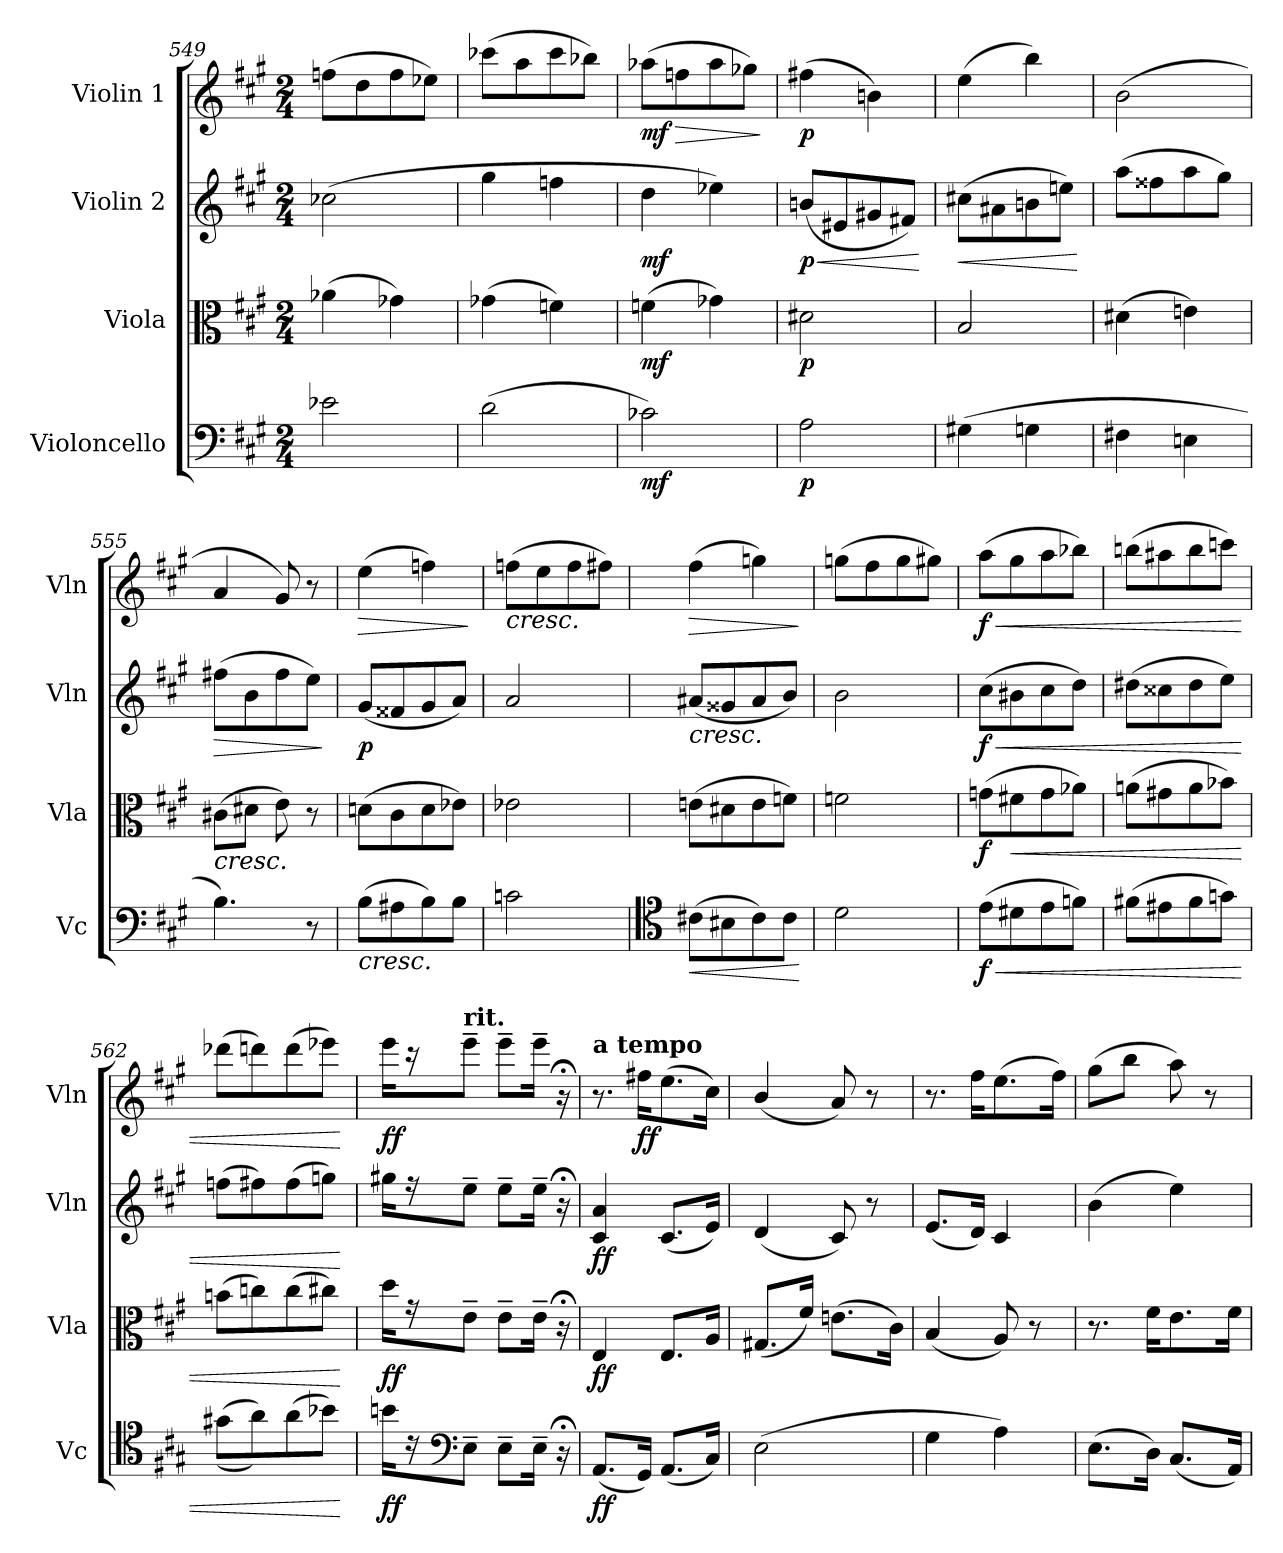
**kern	**dynam	**kern	**dynam	**kern	**dynam	**kern	**dynam
*part4	*part4	*part3	*part3	*part2	*part2	*part1	*part1
*staff4	*staff4	*staff3	*staff3	*staff2	*staff2	*staff1	*staff1
*I"Violoncello	*	*I"Viola	*	*I"Violin 2	*	*I"Violin 1	*
*I'Vc	*	*I'Vla	*	*I'Vln	*	*I'Vln	*
*clefF4	*	*clefC3	*	*clefG2	*	*clefG2	*
*k[f#c#g#]	*	*k[f#c#g#]	*	*k[f#c#g#]	*	*k[f#c#g#]	*
*M2/4	*	*M2/4	*	*M2/4	*	*M2/4	*
=549	=549	=549	=549	=549	=549	=549	=549
2e-X\	.	(>4a-X\	.	(>2cc-X\	.	(>8ffn\L	.
.	.	.	.	.	.	8dd\	.
.	.	4g-X\)	.	.	.	8ff\	.
.	.	.	.	.	.	8ee-X\J)	.
=550	=550	=550	=550	=550	=550	=550	=550
(>2d\	.	(>4g-X\	.	4gg#\	.	(>8ccc-X\L	.
.	.	.	.	.	.	8aa\	.
.	.	4fn\)	.	4ffn\	.	8ccc-\	.
.	.	.	.	.	.	8bb-X\J)	.
=551	=551	=551	=551	=551	=551	=551	=551
!	!LO:DY:b	!	!LO:DY:b	!	!LO:DY:b	!	!LO:DY:b
2c-X\)	mf	(>4fn\	mf	4dd\	mf	(>8aa-X\L	mf
!	!	!	!	!	!	!	!LO:HP:b
.	.	.	.	.	.	8ffn\	>
.	.	4g-X\)	.	4ee-X\)	.	8aa-\	.
.	.	.	.	.	.	8gg-X\J)	.
.	.	.	.	.	.	.	]
!!LO:PB:g=z
=552	=552	=552	=552	=552	=552	=552	=552
!	!LO:DY:b	!	!LO:DY:b	!	!LO:HP:b	!	!
!	!	!	!	!	!LO:DY:n=1:b	!	!LO:DY:b
2A\	p	2d#X\	p	(<8bn/L	< p	(>4ff#X\	p
.	.	.	.	8e#X/	.	.	.
.	.	.	.	8g#X/	.	4bn\)	.
.	.	.	.	8f#X/J)	.	.	.
.	.	.	.	.	[	.	.
=553	=553	=553	=553	=553	=553	=553	=553
!	!	!	!	!	!LO:HP:b	!	!
(>4G#X\	.	2B/	.	(>8cc#X\L	<	(>4ee\	.
.	.	.	.	8a#X\	.	.	.
4Gn\	.	.	.	8bn\	.	4bb\)	.
.	.	.	.	8een\J)	.	.	.
.	.	.	.	.	[	.	.
=554	=554	=554	=554	=554	=554	=554	=554
4F#X\	.	(>4d#X\	.	(>8aa\L	.	(>2b\	.
.	.	.	.	8ff##X\	.	.	.
4En\	.	4en\)	.	8aa\	.	.	.
.	.	.	.	8gg#\J)	.	.	.
=555	=555	=555	=555	=555	=555	=555	=555
!	!	!LO:TX:b:i:t=cresc.	!	!	!	!	!
!	!	!	!	!	!LO:HP:b	!	!
4.B\)	.	(>8c#X\L	.	(>8ff#X\L	>	4a/	.
.	.	8d#X\J	.	8b\	.	.	.
.	.	8e\)	.	8ff#\	.	8g#/)	.
8r	.	8r	.	8ee\J)	.	8r	.
.	.	.	.	.	]	.	.
=556	=556	=556	=556	=556	=556	=556	=556
!LO:TX:b:i:t=cresc.	!	!	!	!	!	!	!
!	!	!	!	!	!LO:DY:b	!	!LO:HP:b
(>8B\L	.	(>8dn\L	.	(<8g#/L	p	(>4ee\	>
8A#X\	.	8c#\	.	8f##X/	.	.	.
8B\)	.	8d\	.	8g#/	.	4ffn\)	.
8B\J	.	8e-X\J)	.	8a/J)	.	.	.
.	.	.	.	.	.	.	]
=557	=557	=557	=557	=557	=557	=557	=557
!	!	!	!	!	!	!LO:TX:b:i:t=cresc.	!
2cn\	.	2e-X\	.	2a/	.	(>8ffn\L	.
.	.	.	.	.	.	8ee\	.
.	.	.	.	.	.	8ff\	.
.	.	.	.	.	.	8ff#X\J)	.
=558	=558	=558	=558	=558	=558	=558	=558
*clefC4	*	*	*	*	*	*	*
!	!	!	!	!LO:TX:b:i:t=cresc.	!	!	!
!	!LO:HP:b	!	!	!	!	!	!LO:HP:b
(>8c#X\L	<	(>8en\L	.	(<8a#X/L	.	(>4ff#\	>
8B#X\	.	8d#X\	.	8g##X/	.	.	.
8c#\)	.	8e\	.	8a#/	.	4ggn\)	.
8c#\J	.	8fn\J)	.	8b/J)	.	.	.
.	[	.	.	.	.	.	]
=559	=559	=559	=559	=559	=559	=559	=559
2d\	.	2fn\	.	2b\	.	(>8ggn\L	.
.	.	.	.	.	.	8ff#\	.
.	.	.	.	.	.	8gg\	.
.	.	.	.	.	.	8gg#X\J)	.
=560	=560	=560	=560	=560	=560	=560	=560
!	!LO:HP:b	!	!	!	!LO:HP:b	!	!LO:HP:b
!	!LO:DY:n=1:b	!	!LO:DY:b	!	!LO:DY:n=1:b	!	!LO:DY:n=1:b
(>8e\L	< f	(>8gn\L	f	(>8cc#\L	< f	(>8aa\L	< f
!	!	!	!LO:HP:b	!	!	!	!
8d#X\	.	8f#X\	<	8b#X\	.	8gg#\	.
8e\	.	8g\	.	8cc#\	.	8aa\	.
8fn\J)	.	8a-X\J)	.	8dd\J)	.	8bb-X\J)	.
=561	=561	=561	=561	=561	=561	=561	=561
(>8f#X\L	.	(>8an\L	.	(>8dd#X\L	.	(>8bbn\L	.
8e#X\	.	8g#X\	.	8cc##X\	.	8aa#X\	.
8f#\	.	8a\	.	8dd#\	.	8bb\	.
8gn\J)	.	8b-X\J)	.	8ee\J)	.	8cccn\J)	.
=562	=562	=562	=562	=562	=562	=562	=562
(>(>8g#X\L	.	(>8bn\L	.	(>8ffn\L	.	(>8ddd-X\L	.
8a\))	.	8ccn\)	.	8ff#X\)	.	8dddn\)	.
(>8a\	.	(>8cc\	.	(>8ff#\	.	(>8ddd\	.
8b-X\J)	.	8cc#X\J)	.	8ggn\J)	.	8eee-X\J)	.
.	[	.	[	.	[	.	[
!!LO:LB:g=z
=563	=563	=563	=563	=563	=563	=563	=563
!	!LO:DY:b	!	!LO:DY:b	!	!	!	!LO:DY:b
16bn\KL	ff	16dd\KL	ff	16gg#X\KL	.	16eee\KL	ff
16r	.	16r	.	16r	.	16r	.
*clefF4	*	*	*	*	*	*	*
*	*	*	*	*	*	*MM90	*
!	!	!	!	!	!	!LO:TX:a:B:t=rit.	!
8E~\J	.	8e~\J	.	8ee~\J	.	8eee~\J	.
8E~\L	.	8e~\L	.	8ee~\L	.	8eee~\L	.
16E~\Jk	.	16e~\Jk	.	16ee~\Jk	.	16eee~\Jk	.
16r;<	.	16r;<	.	16r;<	.	16r;<	.
=564	=564	=564	=564	=564	=564	=564	=564
!	!	!	!	!	!	!LO:TX:a:B:t=a tempo	!
!	!LO:DY:b	!	!LO:DY:b	!	!LO:DY:b	!	!
(<8.AA/L	ff	4E/	ff	4c#/ 4a/	ff	8.r	.
!	!	!	!	!	!	!	!LO:DY:b
16GG#/Jk)	.	.	.	.	.	16ff#X\KL	ff
(<8.AA/L	.	8.E/L	.	(<8.c#/L	.	(>8.ee\	.
16C#/Jk)	.	16A/Jk	.	16e/Jk)	.	16cc#\Jk)	.
=565	=565	=565	=565	=565	=565	=565	=565
(>2E\	.	(<8.G#X/L	.	(<4d/	.	(<4b/	.
.	.	16f#/Jk)	.	.	.	.	.
.	.	(>8.en\L	.	8c#/)	.	8a/)	.
.	.	.	.	8r	.	8r	.
.	.	16c#\Jk)	.	.	.	.	.
=566	=566	=566	=566	=566	=566	=566	=566
4G#\	.	(<4B/	.	(<8.e/L	.	8.r	.
.	.	.	.	16d/Jk)	.	16ff#\KL	.
4A\)	.	8A/)	.	4c#/	.	(>8.ee\	.
.	.	8r	.	.	.	.	.
.	.	.	.	.	.	16ff#\Jk)	.
=567	=567	=567	=567	=567	=567	=567	=567
(>8.E\L	.	8.r	.	(>4b\	.	(>8gg#\L	.
.	.	.	.	.	.	8bb\J	.
16D\Jk)	.	16f#\KL	.	.	.	.	.
(<8.C#/L	.	8.e\	.	4ee\)	.	8aa\)	.
.	.	.	.	.	.	8r	.
16AA/Jk)	.	16f#\Jk	.	.	.	.	.
=	=	=	=	=	=	=	=
*-	*-	*-	*-	*-	*-	*-	*-
